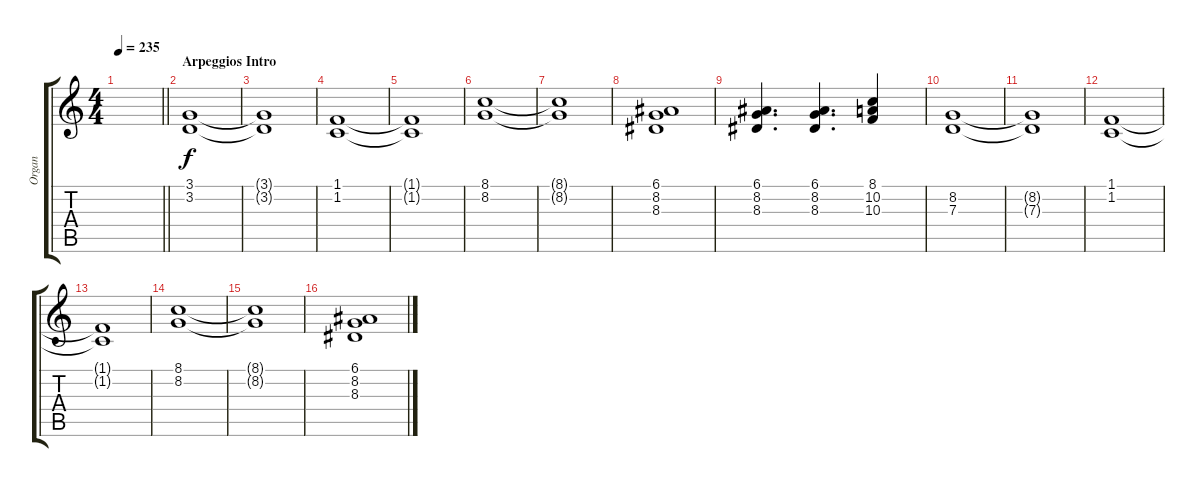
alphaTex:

\track ("Organ" "Organ") {instrument lead2sawtooth}
\staff {score tabs}
\tuning (E4 B3 G3 D3 A2 E2) {hide}
\ts (4 4)
\tempo 235
\clef g2
\barLineRight lightlight
\ks c
|
\section ("" "Arpeggios Intro")
(3.1 3.2).1 |
(3.1{t} 3.2{t}).1 |
(1.1 1.2).1 |
(1.1{t} 1.2{t}).1 |
(8.1 8.2).1 |
(8.1{t} 8.2{t}).1 |
(6.1 8.2 8.3).1 |
(6.1 8.2 8.3).4{d} (6.1 8.2 8.3).4{d} (8.1 10.2 10.3).4 |
(8.2 7.3).1 |
(8.2{t} 7.3{t}).1 |
(1.1 1.2).1 |
(1.1{t} 1.2{t}).1 |
(8.1 8.2).1 |
(8.1{t} 8.2{t}).1 |
(6.1 8.2 8.3).1
